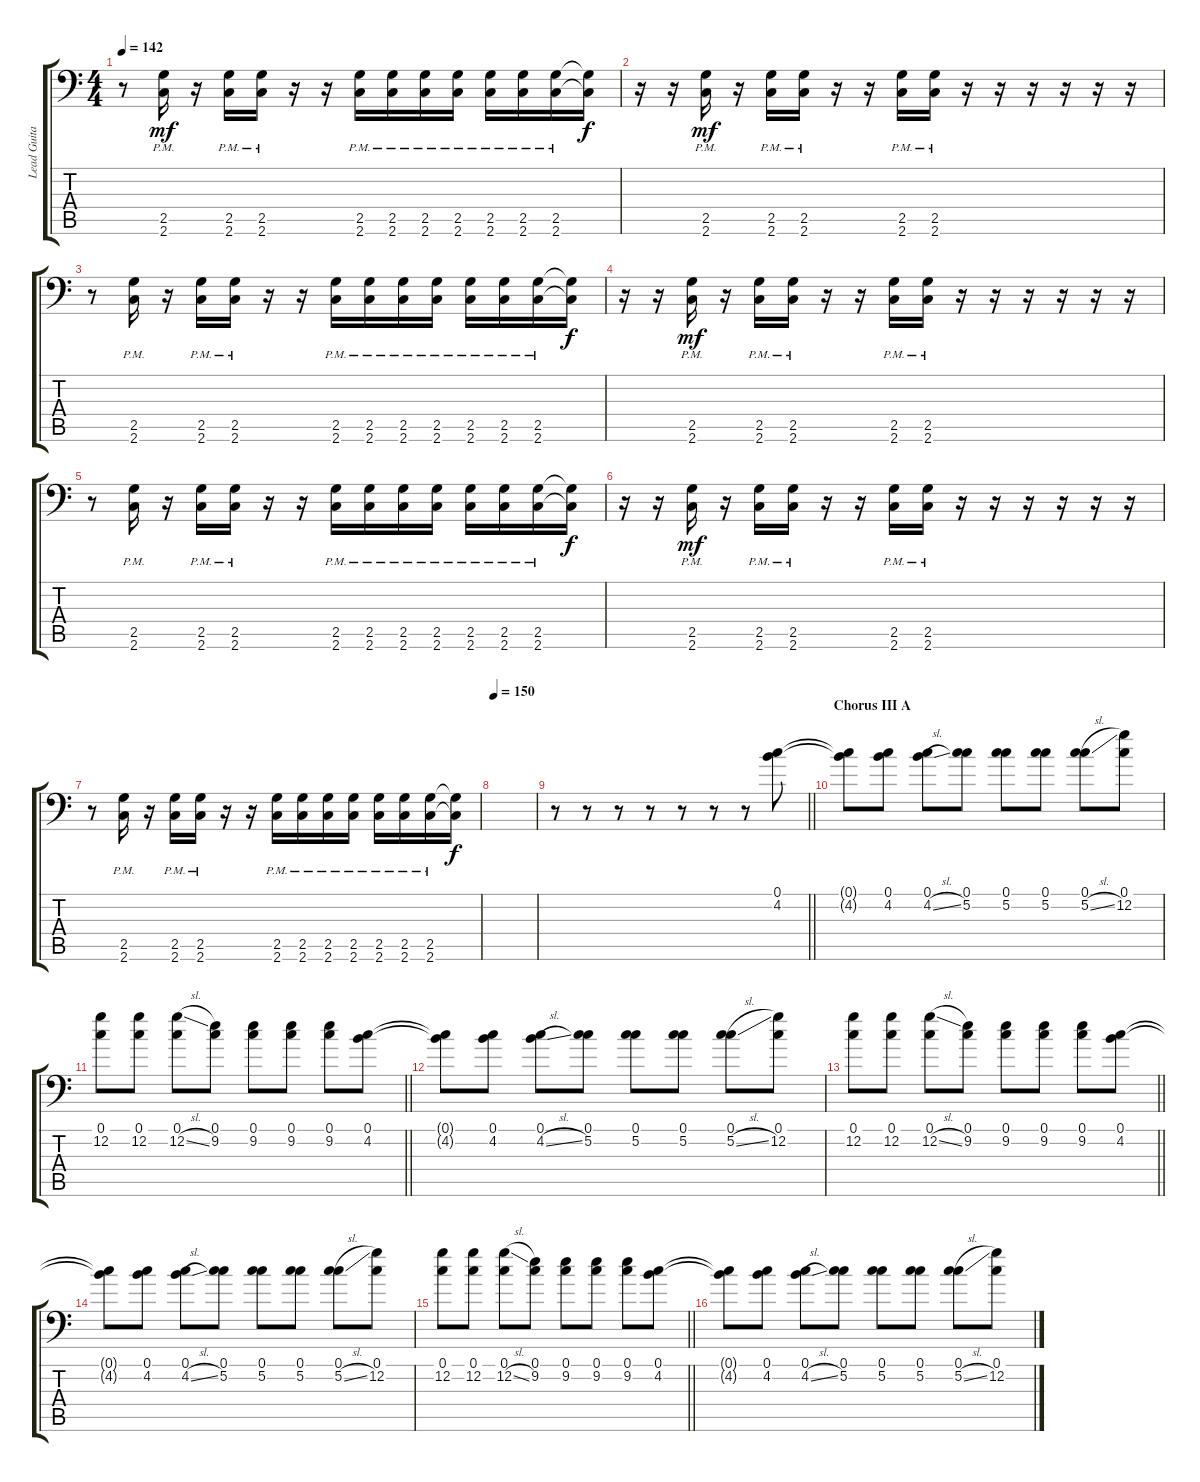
\track ("Lead Guitar" "Lead Guita") {instrument distortionguitar}
\staff {score tabs}
\tuning (C4 G3 Eb3 Bb2 F2 Bb1) {hide}
\ts (4 4)
\tempo 142
\clef f4
\ks c
r.8{dy mf} (2.5{pm} 2.6{pm}).16 r.16 (2.5{pm} 2.6{pm}).16 (2.5{pm} 2.6{pm}).16 r.16 r.16 (2.5{pm} 2.6{pm}).16 (2.5{pm} 2.6{pm}).16 (2.5{pm} 2.6{pm}).16 (2.5{pm} 2.6{pm}).16 (2.5{pm} 2.6{pm}).16 (2.5{pm} 2.6{pm}).16 (2.5{pm} 2.6{pm}).16 (2.5{t} 2.6{t}).16{dy f} |
r.16 r.16 (2.5{pm} 2.6{pm}).16{dy mf} r.16 (2.5{pm} 2.6{pm}).16 (2.5{pm} 2.6{pm}).16 r.16 r.16 (2.5{pm} 2.6{pm}).16 (2.5{pm} 2.6{pm}).16 r.16 r.16 r.16 r.16 r.16 r.16 |
r.8 (2.5{pm} 2.6{pm}).16 r.16 (2.5{pm} 2.6{pm}).16 (2.5{pm} 2.6{pm}).16 r.16 r.16 (2.5{pm} 2.6{pm}).16 (2.5{pm} 2.6{pm}).16 (2.5{pm} 2.6{pm}).16 (2.5{pm} 2.6{pm}).16 (2.5{pm} 2.6{pm}).16 (2.5{pm} 2.6{pm}).16 (2.5{pm} 2.6{pm}).16 (2.5{t} 2.6{t}).16{dy f} |
r.16 r.16 (2.5{pm} 2.6{pm}).16{dy mf} r.16 (2.5{pm} 2.6{pm}).16 (2.5{pm} 2.6{pm}).16 r.16 r.16 (2.5{pm} 2.6{pm}).16 (2.5{pm} 2.6{pm}).16 r.16 r.16 r.16 r.16 r.16 r.16 |
r.8 (2.5{pm} 2.6{pm}).16 r.16 (2.5{pm} 2.6{pm}).16 (2.5{pm} 2.6{pm}).16 r.16 r.16 (2.5{pm} 2.6{pm}).16 (2.5{pm} 2.6{pm}).16 (2.5{pm} 2.6{pm}).16 (2.5{pm} 2.6{pm}).16 (2.5{pm} 2.6{pm}).16 (2.5{pm} 2.6{pm}).16 (2.5{pm} 2.6{pm}).16 (2.5{t} 2.6{t}).16{dy f} |
r.16 r.16 (2.5{pm} 2.6{pm}).16{dy mf} r.16 (2.5{pm} 2.6{pm}).16 (2.5{pm} 2.6{pm}).16 r.16 r.16 (2.5{pm} 2.6{pm}).16 (2.5{pm} 2.6{pm}).16 r.16 r.16 r.16 r.16 r.16 r.16 |
r.8 (2.5{pm} 2.6{pm}).16 r.16 (2.5{pm} 2.6{pm}).16 (2.5{pm} 2.6{pm}).16 r.16 r.16 (2.5{pm} 2.6{pm}).16 (2.5{pm} 2.6{pm}).16 (2.5{pm} 2.6{pm}).16 (2.5{pm} 2.6{pm}).16 (2.5{pm} 2.6{pm}).16 (2.5{pm} 2.6{pm}).16 (2.5{pm} 2.6{pm}).16 (2.5{t} 2.6{t}).16{dy f} |
\tempo 150
|
\barLineRight lightlight
r.8 r.8 r.8 r.8 r.8 r.8 r.8 (0.1 4.2).8 |
\section ("" "Chorus III A")
(0.1{t} 4.2{t}).8 (0.1 4.2).8 (0.1 4.2{sl}).8 (0.1 5.2).8 (0.1 5.2).8 (0.1 5.2).8 (0.1 5.2{sl}).8 (0.1 12.2).8 |
\barLineRight lightlight
(0.1 12.2).8 (0.1 12.2).8 (0.1 12.2{sl}).8 (0.1 9.2).8 (0.1 9.2).8 (0.1 9.2).8 (0.1 9.2).8 (0.1 4.2).8 |
(0.1{t} 4.2{t}).8 (0.1 4.2).8 (0.1 4.2{sl}).8 (0.1 5.2).8 (0.1 5.2).8 (0.1 5.2).8 (0.1 5.2{sl}).8 (0.1 12.2).8 |
\barLineRight lightlight
(0.1 12.2).8 (0.1 12.2).8 (0.1 12.2{sl}).8 (0.1 9.2).8 (0.1 9.2).8 (0.1 9.2).8 (0.1 9.2).8 (0.1 4.2).8 |
(0.1{t} 4.2{t}).8 (0.1 4.2).8 (0.1 4.2{sl}).8 (0.1 5.2).8 (0.1 5.2).8 (0.1 5.2).8 (0.1 5.2{sl}).8 (0.1 12.2).8 |
\barLineRight lightlight
(0.1 12.2).8 (0.1 12.2).8 (0.1 12.2{sl}).8 (0.1 9.2).8 (0.1 9.2).8 (0.1 9.2).8 (0.1 9.2).8 (0.1 4.2).8 |
(0.1{t} 4.2{t}).8 (0.1 4.2).8 (0.1 4.2{sl}).8 (0.1 5.2).8 (0.1 5.2).8 (0.1 5.2).8 (0.1 5.2{sl}).8 (0.1 12.2).8
